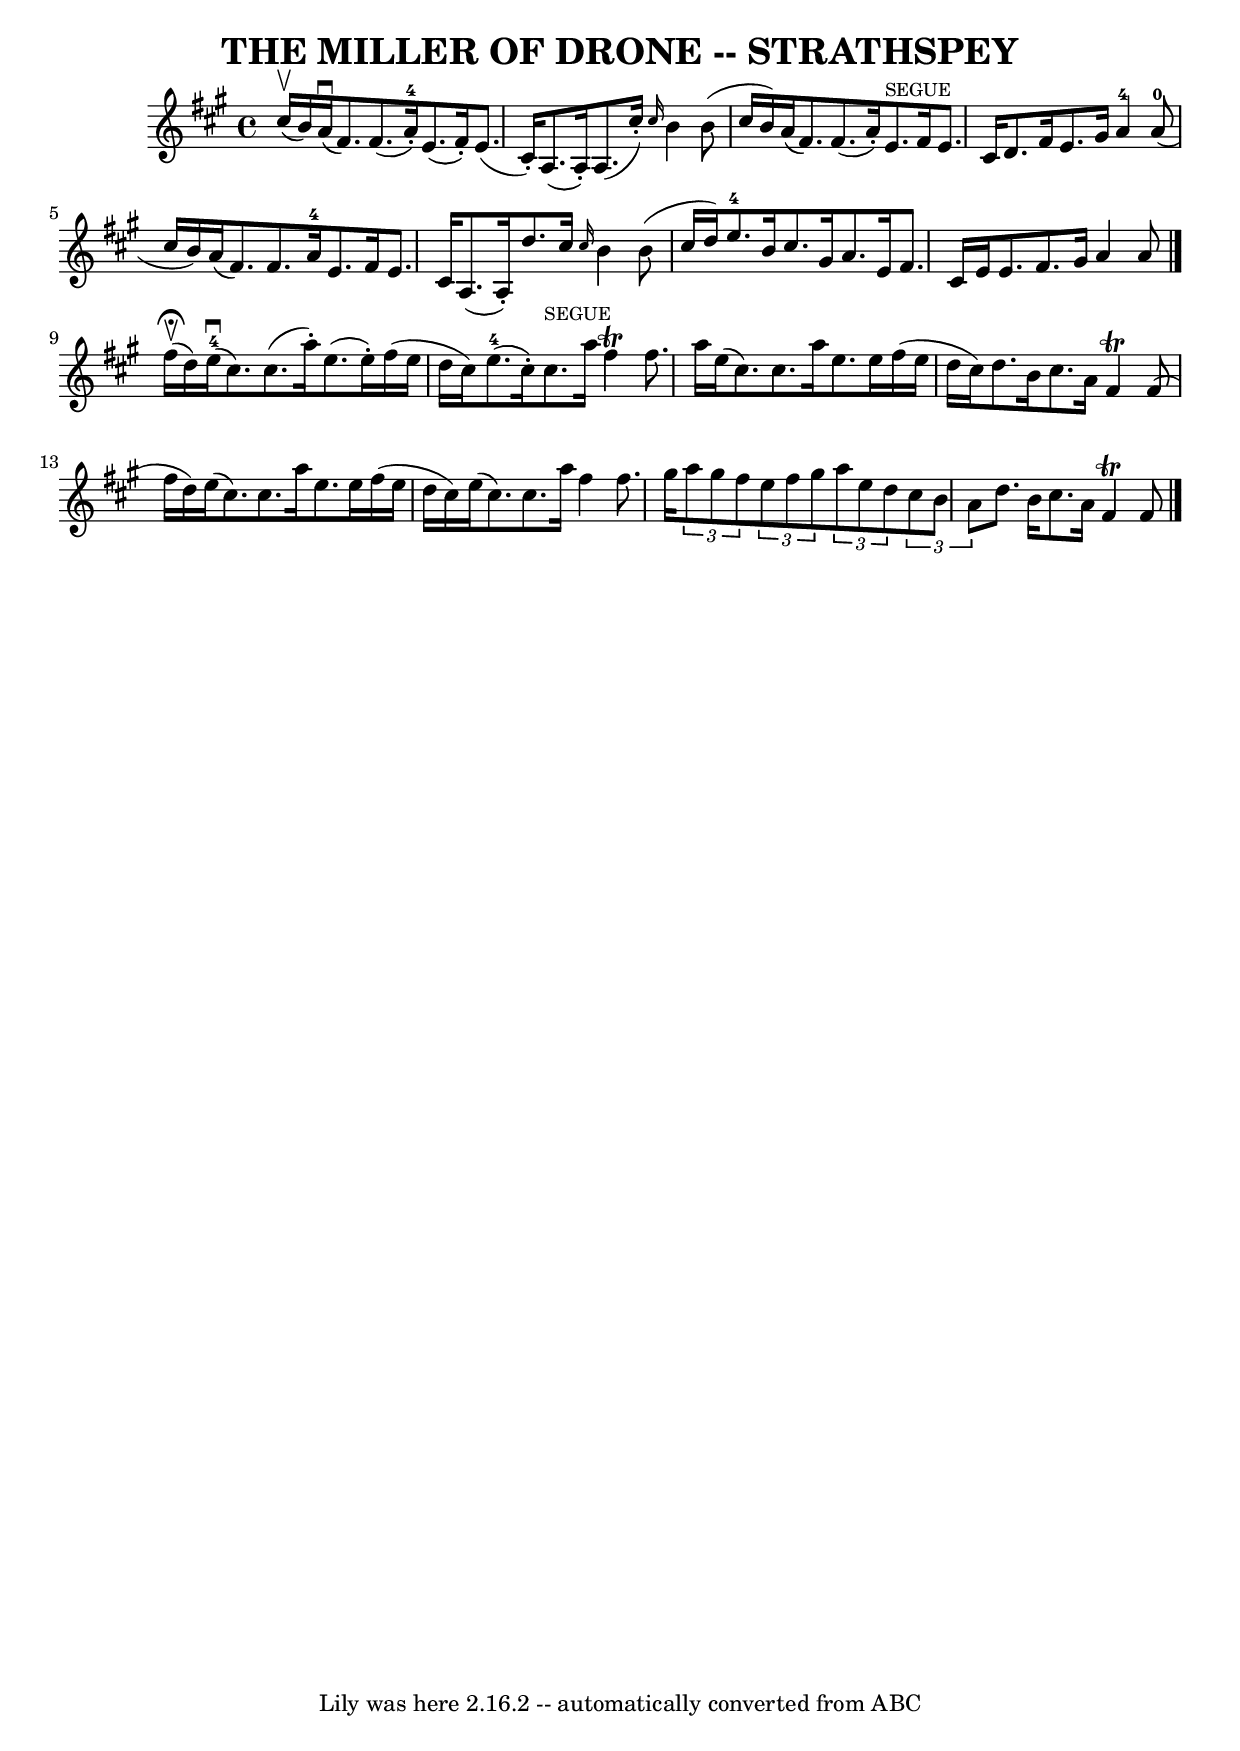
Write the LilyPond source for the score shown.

\version "2.16.2"
\include "Mammoth.ily"
\header {
  %% book = "Ryan's Mammoth Collection of Fiddle Tunes"
  crossRefNumber = "1"
  footnotes = ""
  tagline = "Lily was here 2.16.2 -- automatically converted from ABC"
  title = "THE MILLER OF DRONE -- STRATHSPEY"

}
voicedefault =  {


  \override Staff.TimeSignature #'style = #'C
  \time 4/4 
  \key a \major
				% %slurgraces 1
  cis''16 (^\upbow b'16)   |
  a'16 (^\downbow fis'8.)  
  fis'8. (a'16-4-.) e'8. (fis'16-.) e'8. (cis'16-.)   
  |
  a8. (a16-.) a8. (cis''16-.) \grace { cis''16  
				       }   
  b'4 b'8 (cis''16 b'16)   |
  a'16 (fis'8.) fis'8. (a'16-.) e'8.^\segue fis'16 e'8. cis'16    |
  d'8.  
  fis'16 e'8. gis'16 a'4-4 a'8-0(cis''16 b'16)   
  |
  a'16 (fis'8.) fis'8. a'16-4 e'8. fis'16 e'8. 
  cis'16    |
  a8. (a16-.) d''8. cis''16  \grace {    
    cis''16  
  } b'4 b'8 (cis''16 d''16)   |
  e''8.-4   
  b'16 cis''8. gis'16 a'8. e'16 fis'8. cis'16    |
  
  e'16 e'8. fis'8. gis'16 a'4 a'8    \bar "|." fis''16^\fermata(^\upbow d''16)   |
  e''16-4(^\downbow cis''8. ) cis''8. (a''16-.) e''8. (e''16-.) fis''16 (e''16    
  d''16 cis''16)   |
  e''8.-4(cis''16-.) cis''8.^\segue a''16 fis''4^\trill fis''8. a''16    |
  e''16 (
  cis''8.) cis''8. a''16 e''8. e''16 fis''16 (e''16 d''16  
  cis''16)   |
  d''8. b'16 cis''8. a'16 fis'4^\trill   
  fis'8 (fis''16 d''16)   |
  e''16 (cis''8.) cis''8.   
  a''16 e''8. e''16 fis''16 (e''16 d''16 cis''16)   
  |
  e''16 (cis''8.) cis''8. a''16 fis''4 fis''8.    
  gis''16    |
  \times 2/3 { a''8 gis''8 fis''8  
	     }   
  \times 2/3 { e''8 fis''8 gis''8  
	     }   \times 2/3 { a''8 e''8    
			      d''8  
			    }   \times 2/3 { cis''8 b'8 a'8  
					   }   |
  d''8. b'16    
  cis''8. a'16 fis'4^\trill fis'8      \bar "|."   

}

\score{
  <<

    \context Staff="default"
    {
      \voicedefault 
      
    }

  >>
  \layout {
    
  }
  \midi {
  }

}
